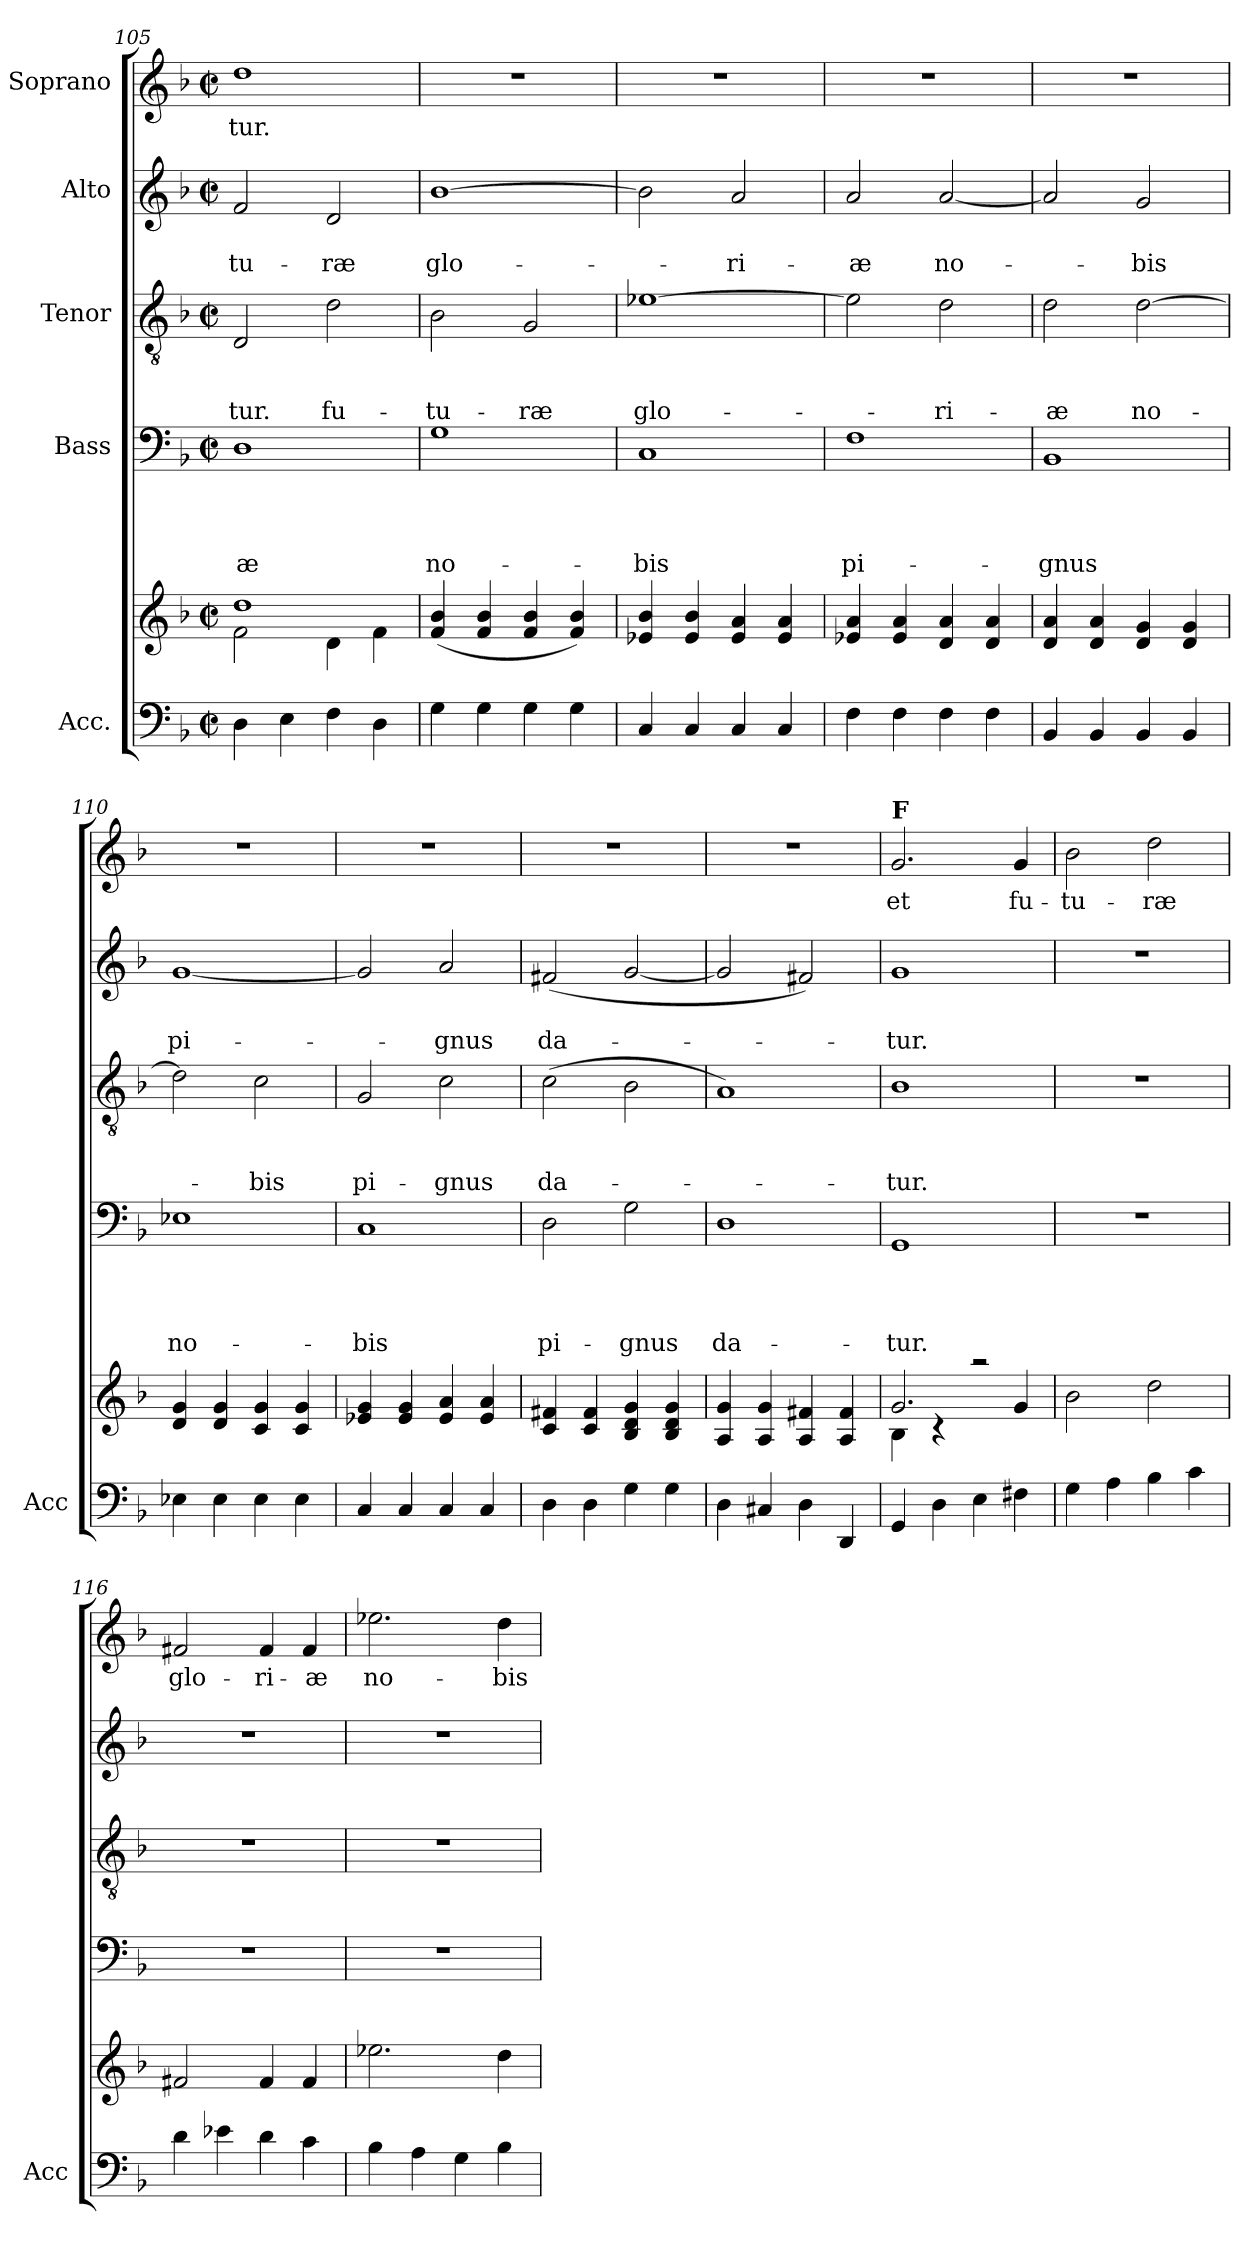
**kern	**kern	**kern	**text	**text	**text	**text	**kern	**text	**text	**text	**kern	**text	**text	**kern	**text
*part5	*part5	*part4	*part4	*part4	*part4	*part4	*part3	*part3	*part3	*part3	*part2	*part2	*part2	*part1	*part1
*staff6	*staff5	*staff4	*staff4	*staff4	*staff4	*staff4	*staff3	*staff3	*staff3	*staff3	*staff2	*staff2	*staff2	*staff1	*staff1
*I"Acc.	*	*I"Bass	*	*	*	*	*I"Tenor	*	*	*	*I"Alto	*	*	*I"Soprano	*
*I'Acc	*	*	*	*	*	*	*	*	*	*	*	*	*	*	*
*clefF4	*clefG2	*clefF4	*	*	*	*	*clefGv2	*	*	*	*clefG2	*	*	*clefG2	*
*k[b-]	*k[b-]	*k[b-]	*	*	*	*	*k[b-]	*	*	*	*k[b-]	*	*	*k[b-]	*
*F:	*F:	*F:	*	*	*	*	*F:	*	*	*	*F:	*	*	*F:	*
*M2/2	*M2/2	*M2/2	*	*	*	*	*M2/2	*	*	*	*M2/2	*	*	*M2/2	*
*met(c|)	*met(c|)	*met(c|)	*	*	*	*	*met(c|)	*	*	*	*met(c|)	*	*	*met(c|)	*
=105	=105	=105	=105	=105	=105	=105	=105	=105	=105	=105	=105	=105	=105	=105	=105
*	*^	*	*	*	*	*	*	*	*	*	*	*	*	*	*
!	!	!	!	!	!	!	!LO:LY:b	!	!	!	!LO:LY:b	!	!	!LO:LY:b	!	!LO:LY:b
4D\	1dd	2f\	1D	.	.	.	-æ	2D/	.	.	-tur.	2f/	.	-tu-	1dd	-tur.
4E\	.	.	.	.	.	.	.	.	.	.	.	.	.	.	.	.
!	!	!	!	!	!	!	!	!	!	!	!LO:LY:b	!	!	!LO:LY:b	!	!
4F\	.	4d\	.	.	.	.	.	2d\	.	.	fu-	2d/	.	-ræ	.	.
4D\	.	4f\	.	.	.	.	.	.	.	.	.	.	.	.	.	.
!!LO:PB:g=z
=106	=106	=106	=106	=106	=106	=106	=106	=106	=106	=106	=106	=106	=106	=106	=106	=106
!	!	!	!	!	!	!	!LO:LY:b	!	!	!	!LO:LY:b	!	!	!LO:LY:b	!	!
*	*v	*v	*	*	*	*	*	*	*	*	*	*	*	*	*	*
4G\	(<4f/ 4b-/	1G	.	.	.	no-	2B-\	.	.	-tu-	[>1b-	.	glo-	1r	.
4G\	4f/ 4b-/	.	.	.	.	.	.	.	.	.	.	.	.	.	.
!	!	!	!	!	!	!	!	!	!	!LO:LY:b	!	!	!	!	!
4G\	4f/ 4b-/	.	.	.	.	.	2G/	.	.	-ræ	.	.	.	.	.
4G\	4f/ 4b-/)	.	.	.	.	.	.	.	.	.	.	.	.	.	.
=107	=107	=107	=107	=107	=107	=107	=107	=107	=107	=107	=107	=107	=107	=107	=107
!	!	!	!	!	!	!LO:LY:b	!	!	!	!LO:LY:b	!	!	!	!	!
4C/	4e-X/ 4b-/	1C	.	.	.	-bis	[>1e-X	.	.	glo-	2b-\]	.	.	1r	.
4C/	4e-/ 4b-/	.	.	.	.	.	.	.	.	.	.	.	.	.	.
!	!	!	!	!	!	!	!	!	!	!	!	!	!LO:LY:b	!	!
4C/	4e-/ 4a/	.	.	.	.	.	.	.	.	.	2a/	.	-ri-	.	.
4C/	4e-/ 4a/	.	.	.	.	.	.	.	.	.	.	.	.	.	.
=108	=108	=108	=108	=108	=108	=108	=108	=108	=108	=108	=108	=108	=108	=108	=108
!	!	!	!	!	!	!LO:LY:b	!	!	!	!	!	!	!LO:LY:b	!	!
4F\	4e-X/ 4a/	1F	.	.	.	pi-	2e-\]	.	.	.	2a/	.	-æ	1r	.
4F\	4e-/ 4a/	.	.	.	.	.	.	.	.	.	.	.	.	.	.
!	!	!	!	!	!	!	!	!	!	!LO:LY:b	!	!	!LO:LY:b	!	!
4F\	4d/ 4a/	.	.	.	.	.	2d\	.	.	-ri-	[<2a/	.	no-	.	.
4F\	4d/ 4a/	.	.	.	.	.	.	.	.	.	.	.	.	.	.
=109	=109	=109	=109	=109	=109	=109	=109	=109	=109	=109	=109	=109	=109	=109	=109
!	!	!	!	!	!	!LO:LY:b	!	!	!	!LO:LY:b	!	!	!	!	!
4BB-/	4d/ 4a/	1BB-	.	.	.	-gnus	2d\	.	.	-æ	2a/]	.	.	1r	.
4BB-/	4d/ 4a/	.	.	.	.	.	.	.	.	.	.	.	.	.	.
!	!	!	!	!	!	!	!	!	!	!LO:LY:b	!	!	!LO:LY:b	!	!
4BB-/	4d/ 4g/	.	.	.	.	.	[>2d\	.	.	no-	2g/	.	-bis	.	.
4BB-/	4d/ 4g/	.	.	.	.	.	.	.	.	.	.	.	.	.	.
=110	=110	=110	=110	=110	=110	=110	=110	=110	=110	=110	=110	=110	=110	=110	=110
!	!	!	!	!	!	!LO:LY:b	!	!	!	!	!	!	!LO:LY:b	!	!
4E-X\	4d/ 4g/	1E-X	.	.	.	no-	2d\]	.	.	.	[<1g	.	pi-	1r	.
4E-\	4d/ 4g/	.	.	.	.	.	.	.	.	.	.	.	.	.	.
!	!	!	!	!	!	!	!	!	!	!LO:LY:b	!	!	!	!	!
4E-\	4c/ 4g/	.	.	.	.	.	2c\	.	.	-bis	.	.	.	.	.
4E-\	4c/ 4g/	.	.	.	.	.	.	.	.	.	.	.	.	.	.
=111	=111	=111	=111	=111	=111	=111	=111	=111	=111	=111	=111	=111	=111	=111	=111
!	!	!	!	!	!	!LO:LY:b	!	!	!	!LO:LY:b	!	!	!	!	!
4C/	4e-X/ 4g/	1C	.	.	.	-bis	2G/	.	.	pi-	2g/]	.	.	1r	.
4C/	4e-/ 4g/	.	.	.	.	.	.	.	.	.	.	.	.	.	.
!	!	!	!	!	!	!	!	!	!	!LO:LY:b	!	!	!LO:LY:b	!	!
4C/	4e-/ 4a/	.	.	.	.	.	2c\	.	.	-gnus	2a/	.	-gnus	.	.
4C/	4e-/ 4a/	.	.	.	.	.	.	.	.	.	.	.	.	.	.
=112	=112	=112	=112	=112	=112	=112	=112	=112	=112	=112	=112	=112	=112	=112	=112
!	!	!	!	!	!	!LO:LY:b	!	!	!	!LO:LY:b	!	!	!LO:LY:b	!	!
4D\	4c/ 4f#X/	2D\	.	.	.	pi-	(>2c\	.	.	da-	(<2f#X/	.	da-	1r	.
4D\	4c/ 4f#/	.	.	.	.	.	.	.	.	.	.	.	.	.	.
!	!	!	!	!	!	!LO:LY:b	!	!	!	!	!	!	!	!	!
4G\	4B-/ 4d/ 4g/	2G\	.	.	.	-gnus	2B-\	.	.	.	[<2g/	.	.	.	.
4G\	4B-/ 4d/ 4g/	.	.	.	.	.	.	.	.	.	.	.	.	.	.
=113	=113	=113	=113	=113	=113	=113	=113	=113	=113	=113	=113	=113	=113	=113	=113
!	!	!	!	!	!	!LO:LY:b	!	!	!	!	!	!	!	!	!
4D\	4A/ 4g/	1D	.	.	.	da-	1A)	.	.	.	2g/]	.	.	1r	.
4C#X/	4A/ 4g/	.	.	.	.	.	.	.	.	.	.	.	.	.	.
4D\	4A/ 4f#X/	.	.	.	.	.	.	.	.	.	2f#X/)	.	.	.	.
4DD/	4A/ 4f#/	.	.	.	.	.	.	.	.	.	.	.	.	.	.
!!LO:LB:g=z
=114	=114	=114	=114	=114	=114	=114	=114	=114	=114	=114	=114	=114	=114	=114	=114
*	*^	*	*	*	*	*	*	*	*	*	*	*	*	*	*
!	!	!	!	!	!	!	!	!	!	!	!	!	!	!	!LO:TX:a:B:t=F	!
!	!	!	!	!	!	!	!LO:LY:b	!	!	!	!LO:LY:b	!	!	!LO:LY:b	!	!LO:LY:b
4GG/	4B-\	2.g/	1GG	.	.	.	-tur.	1B-	.	.	-tur.	1g	.	-tur.	2.g/	et
4D\	4rc	.	.	.	.	.	.	.	.	.	.	.	.	.	.	.
4E\	2raa	.	.	.	.	.	.	.	.	.	.	.	.	.	.	.
!	!	!	!	!	!	!	!	!	!	!	!	!	!	!	!	!LO:LY:b
4F#X\	.	4g/	.	.	.	.	.	.	.	.	.	.	.	.	4g/	fu-
=115	=115	=115	=115	=115	=115	=115	=115	=115	=115	=115	=115	=115	=115	=115	=115	=115
!	!	!	!	!	!	!	!	!	!	!	!	!	!	!	!	!LO:LY:b
*	*v	*v	*	*	*	*	*	*	*	*	*	*	*	*	*	*
4G\	2b-\	1r	.	.	.	.	1r	.	.	.	1r	.	.	2b-\	-tu-
4A\	.	.	.	.	.	.	.	.	.	.	.	.	.	.	.
!	!	!	!	!	!	!	!	!	!	!	!	!	!	!	!LO:LY:b
4B-\	2dd\	.	.	.	.	.	.	.	.	.	.	.	.	2dd\	-ræ
4c\	.	.	.	.	.	.	.	.	.	.	.	.	.	.	.
=116	=116	=116	=116	=116	=116	=116	=116	=116	=116	=116	=116	=116	=116	=116	=116
!	!	!	!	!	!	!	!	!	!	!	!	!	!	!	!LO:LY:b
4d\	2f#X/	1r	.	.	.	.	1r	.	.	.	1r	.	.	2f#X/	glo-
4e-X\	.	.	.	.	.	.	.	.	.	.	.	.	.	.	.
!	!	!	!	!	!	!	!	!	!	!	!	!	!	!	!LO:LY:b
4d\	4f#/	.	.	.	.	.	.	.	.	.	.	.	.	4f#/	-ri-
!	!	!	!	!	!	!	!	!	!	!	!	!	!	!	!LO:LY:b
4c\	4f#/	.	.	.	.	.	.	.	.	.	.	.	.	4f#/	-æ
=117	=117	=117	=117	=117	=117	=117	=117	=117	=117	=117	=117	=117	=117	=117	=117
!	!	!	!	!	!	!	!	!	!	!	!	!	!	!	!LO:LY:b
4B-\	2.ee-X\	1r	.	.	.	.	1r	.	.	.	1r	.	.	2.ee-X\	no-
4A\	.	.	.	.	.	.	.	.	.	.	.	.	.	.	.
4G\	.	.	.	.	.	.	.	.	.	.	.	.	.	.	.
!	!	!	!	!	!	!	!	!	!	!	!	!	!	!	!LO:LY:b
4B-\	4dd\	.	.	.	.	.	.	.	.	.	.	.	.	4dd\	-bis
=	=	=	=	=	=	=	=	=	=	=	=	=	=	=	=
*-	*-	*-	*-	*-	*-	*-	*-	*-	*-	*-	*-	*-	*-	*-	*-
